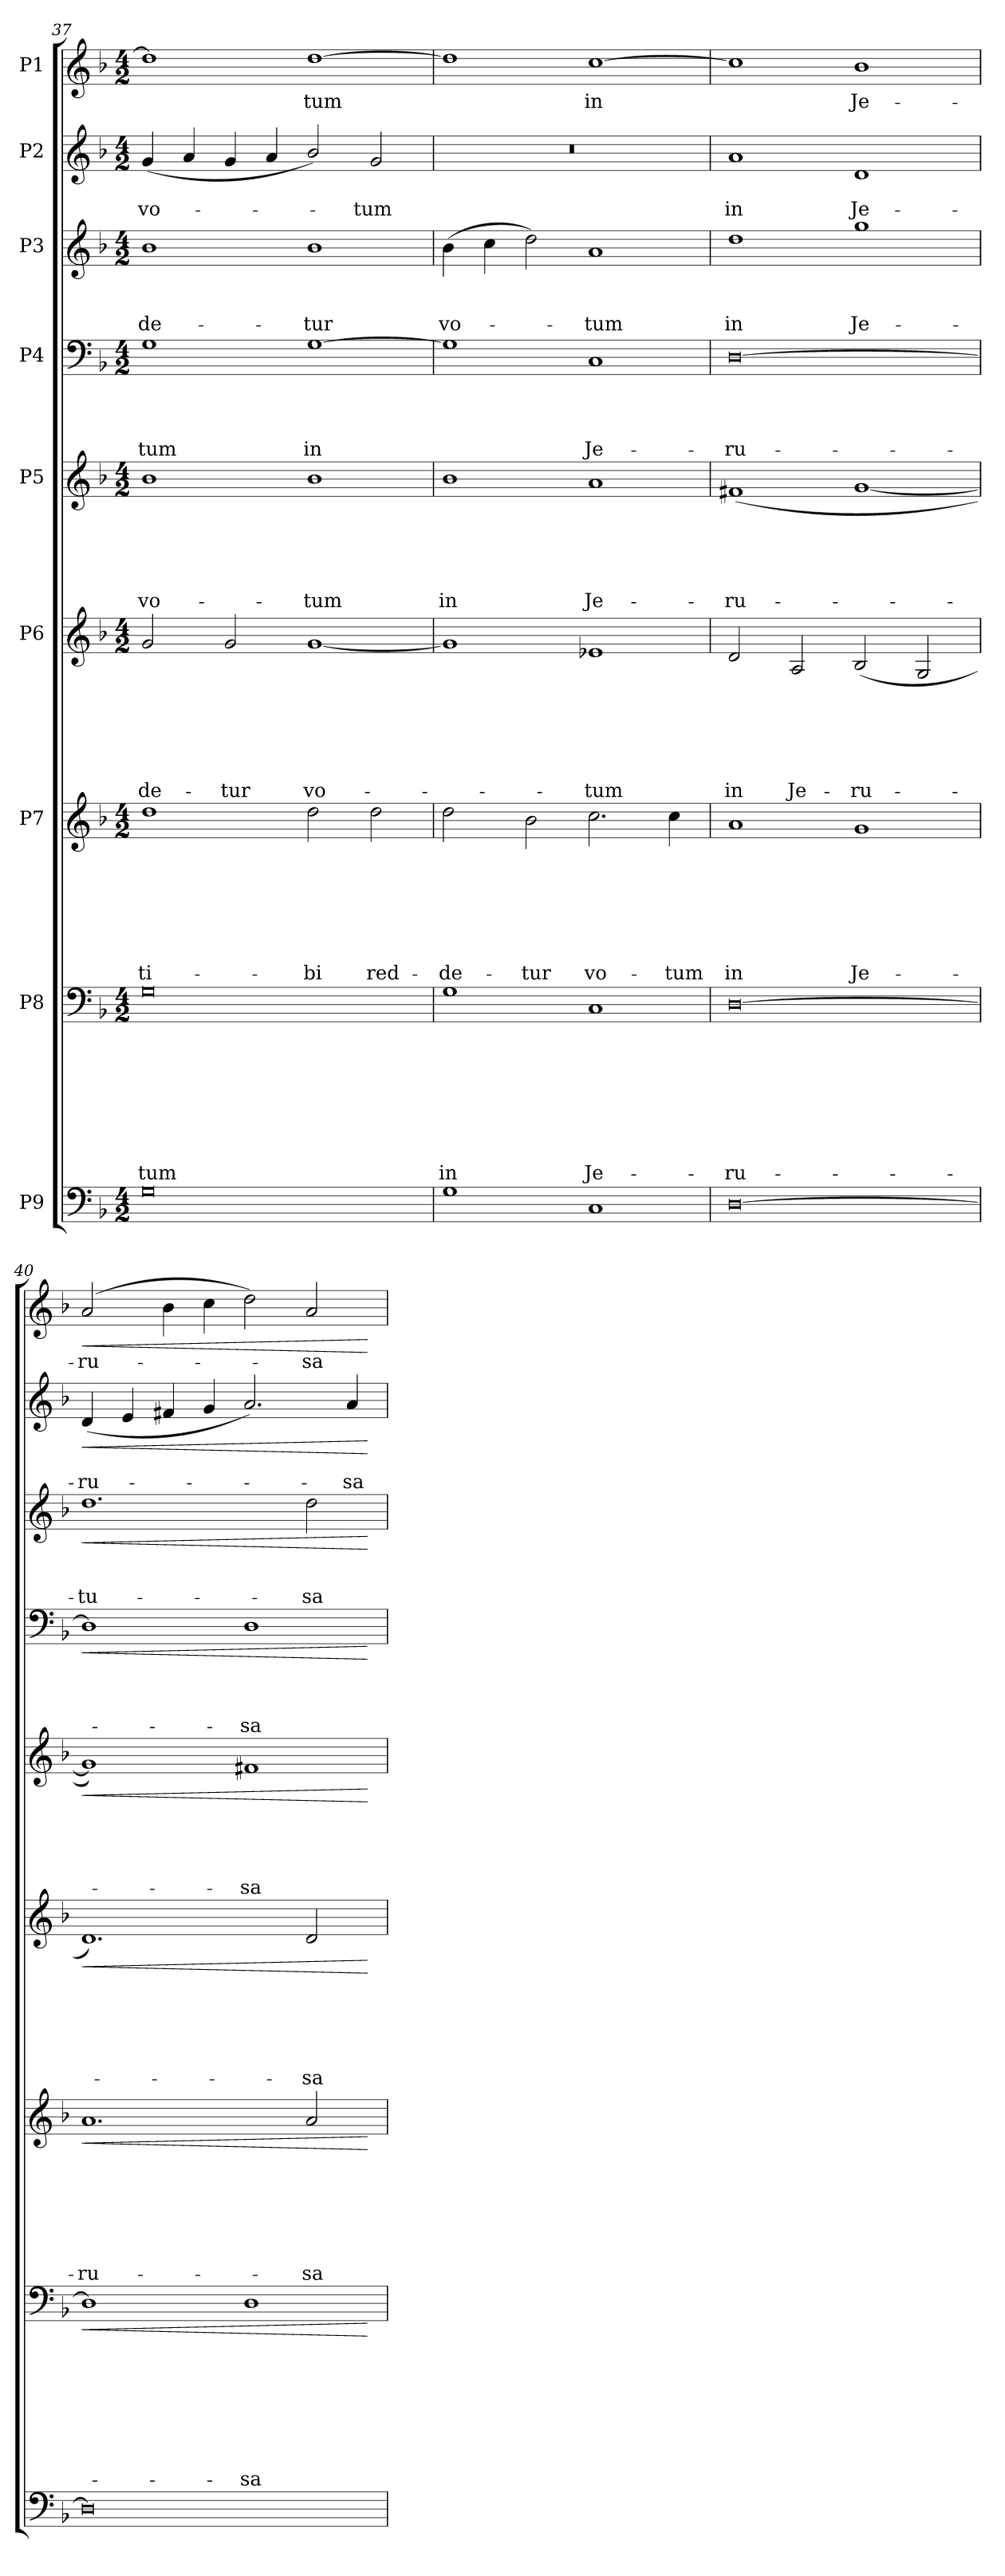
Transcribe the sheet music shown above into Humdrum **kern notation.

**kern	**kern	**text	**text	**text	**text	**text	**text	**text	**text	**dynam	**kern	**text	**text	**text	**text	**text	**text	**text	**dynam	**kern	**text	**text	**text	**text	**text	**text	**dynam	**kern	**text	**text	**text	**text	**text	**dynam	**kern	**text	**text	**text	**text	**dynam	**kern	**text	**text	**text	**dynam	**kern	**text	**text	**dynam	**kern	**text	**dynam
*part9	*part8	*part8	*part8	*part8	*part8	*part8	*part8	*part8	*part8	*part8	*part7	*part7	*part7	*part7	*part7	*part7	*part7	*part7	*part7	*part6	*part6	*part6	*part6	*part6	*part6	*part6	*part6	*part5	*part5	*part5	*part5	*part5	*part5	*part5	*part4	*part4	*part4	*part4	*part4	*part4	*part3	*part3	*part3	*part3	*part3	*part2	*part2	*part2	*part2	*part1	*part1	*part1
*staff9	*staff8	*staff8	*staff8	*staff8	*staff8	*staff8	*staff8	*staff8	*staff8	*staff8	*staff7	*staff7	*staff7	*staff7	*staff7	*staff7	*staff7	*staff7	*staff7	*staff6	*staff6	*staff6	*staff6	*staff6	*staff6	*staff6	*staff6	*staff5	*staff5	*staff5	*staff5	*staff5	*staff5	*staff5	*staff4	*staff4	*staff4	*staff4	*staff4	*staff4	*staff3	*staff3	*staff3	*staff3	*staff3	*staff2	*staff2	*staff2	*staff2	*staff1	*staff1	*staff1
*I"P9	*I"P8	*	*	*	*	*	*	*	*	*	*I"P7	*	*	*	*	*	*	*	*	*I"P6	*	*	*	*	*	*	*	*I"P5	*	*	*	*	*	*	*I"P4	*	*	*	*	*	*I"P3	*	*	*	*	*I"P2	*	*	*	*I"P1	*	*
*clefF4	*clefF4	*	*	*	*	*	*	*	*	*	*clefG2	*	*	*	*	*	*	*	*	*clefG2	*	*	*	*	*	*	*	*clefG2	*	*	*	*	*	*	*clefF4	*	*	*	*	*	*clefG2	*	*	*	*	*clefG2	*	*	*	*clefG2	*	*
*	*	*	*	*	*	*	*	*	*	*	*ITrd7c12	*	*	*	*	*	*	*	*	*	*	*	*	*	*	*	*	*	*	*	*	*	*	*	*	*	*	*	*	*	*ITrd7c12	*	*	*	*	*	*	*	*	*	*	*
*k[b-]	*k[b-]	*	*	*	*	*	*	*	*	*	*k[b-]	*	*	*	*	*	*	*	*	*k[b-]	*	*	*	*	*	*	*	*k[b-]	*	*	*	*	*	*	*k[b-]	*	*	*	*	*	*k[b-]	*	*	*	*	*k[b-]	*	*	*	*k[b-]	*	*
*F:	*F:	*	*	*	*	*	*	*	*	*	*F:	*	*	*	*	*	*	*	*	*F:	*	*	*	*	*	*	*	*F:	*	*	*	*	*	*	*F:	*	*	*	*	*	*F:	*	*	*	*	*F:	*	*	*	*F:	*	*
*M4/2	*M4/2	*	*	*	*	*	*	*	*	*	*M4/2	*	*	*	*	*	*	*	*	*M4/2	*	*	*	*	*	*	*	*M4/2	*	*	*	*	*	*	*M4/2	*	*	*	*	*	*M4/2	*	*	*	*	*M4/2	*	*	*	*M4/2	*	*
=37	=37	=37	=37	=37	=37	=37	=37	=37	=37	=37	=37	=37	=37	=37	=37	=37	=37	=37	=37	=37	=37	=37	=37	=37	=37	=37	=37	=37	=37	=37	=37	=37	=37	=37	=37	=37	=37	=37	=37	=37	=37	=37	=37	=37	=37	=37	=37	=37	=37	=37	=37	=37
!	!	!	!	!	!	!	!	!	!LO:LY:b	!	!	!	!	!	!	!	!	!LO:LY:b	!	!	!	!	!	!	!	!LO:LY:b	!	!	!	!	!	!	!LO:LY:b	!	!	!	!	!	!LO:LY:b	!	!	!	!	!LO:LY:b	!	!	!	!LO:LY:b	!	!	!	!
0G	0G	.	.	.	.	.	.	.	-tum	.	1d	.	.	.	.	.	.	ti-	.	2g/	.	.	.	.	.	-de-	.	1b-	.	.	.	.	vo-	.	1G	.	.	.	-tum	.	1B-	.	.	-de-	.	(<4g/	.	vo-	.	1dd]	.	.
.	.	.	.	.	.	.	.	.	.	.	.	.	.	.	.	.	.	.	.	.	.	.	.	.	.	.	.	.	.	.	.	.	.	.	.	.	.	.	.	.	.	.	.	.	.	4a/	.	.	.	.	.	.
!	!	!	!	!	!	!	!	!	!	!	!	!	!	!	!	!	!	!	!	!	!	!	!	!	!	!LO:LY:b	!	!	!	!	!	!	!	!	!	!	!	!	!	!	!	!	!	!	!	!	!	!	!	!	!	!
.	.	.	.	.	.	.	.	.	.	.	.	.	.	.	.	.	.	.	.	2g/	.	.	.	.	.	-tur	.	.	.	.	.	.	.	.	.	.	.	.	.	.	.	.	.	.	.	4g/	.	.	.	.	.	.
.	.	.	.	.	.	.	.	.	.	.	.	.	.	.	.	.	.	.	.	.	.	.	.	.	.	.	.	.	.	.	.	.	.	.	.	.	.	.	.	.	.	.	.	.	.	4a/	.	.	.	.	.	.
!	!	!	!	!	!	!	!	!	!	!	!	!	!	!	!	!	!	!LO:LY:b	!	!	!	!	!	!	!	!LO:LY:b	!	!	!	!	!	!	!LO:LY:b	!	!	!	!	!	!LO:LY:b	!	!	!	!	!LO:LY:b	!	!	!	!	!	!	!LO:LY:b	!
.	.	.	.	.	.	.	.	.	.	.	2d\	.	.	.	.	.	.	-bi	.	[<1g	.	.	.	.	.	vo-	.	1b-	.	.	.	.	-tum	.	[>1G	.	.	.	in	.	1B-	.	.	-tur	.	2b-/)	.	.	.	[>1dd	-tum	.
!	!	!	!	!	!	!	!	!	!	!	!	!	!	!	!	!	!	!LO:LY:b	!	!	!	!	!	!	!	!	!	!	!	!	!	!	!	!	!	!	!	!	!	!	!	!	!	!	!	!	!	!LO:LY:b	!	!	!	!
.	.	.	.	.	.	.	.	.	.	.	2d\	.	.	.	.	.	.	red-	.	.	.	.	.	.	.	.	.	.	.	.	.	.	.	.	.	.	.	.	.	.	.	.	.	.	.	2g/	.	-tum	.	.	.	.
!!LO:PB:g=z
=38	=38	=38	=38	=38	=38	=38	=38	=38	=38	=38	=38	=38	=38	=38	=38	=38	=38	=38	=38	=38	=38	=38	=38	=38	=38	=38	=38	=38	=38	=38	=38	=38	=38	=38	=38	=38	=38	=38	=38	=38	=38	=38	=38	=38	=38	=38	=38	=38	=38	=38	=38	=38
!	!	!	!	!	!	!	!	!	!LO:LY:b	!	!	!	!	!	!	!	!	!LO:LY:b	!	!	!	!	!	!	!	!	!	!	!	!	!	!	!LO:LY:b	!	!	!	!	!	!	!	!	!	!	!LO:LY:b	!	!LO:N:vis=1	!	!	!	!	!	!
1G	1G	.	.	.	.	.	.	.	in	.	2d\	.	.	.	.	.	.	-de-	.	1g]	.	.	.	.	.	.	.	1b-	.	.	.	.	in	.	1G]	.	.	.	.	.	(>4B-\	.	.	vo-	.	0r	.	.	.	1dd]	.	.
.	.	.	.	.	.	.	.	.	.	.	.	.	.	.	.	.	.	.	.	.	.	.	.	.	.	.	.	.	.	.	.	.	.	.	.	.	.	.	.	.	4c\	.	.	.	.	.	.	.	.	.	.	.
!	!	!	!	!	!	!	!	!	!	!	!	!	!	!	!	!	!	!LO:LY:b	!	!	!	!	!	!	!	!	!	!	!	!	!	!	!	!	!	!	!	!	!	!	!	!	!	!	!	!	!	!	!	!	!	!
.	.	.	.	.	.	.	.	.	.	.	2B-\	.	.	.	.	.	.	-tur	.	.	.	.	.	.	.	.	.	.	.	.	.	.	.	.	.	.	.	.	.	.	2d\)	.	.	.	.	.	.	.	.	.	.	.
!	!	!	!	!	!	!	!	!	!LO:LY:b	!	!	!	!	!	!	!	!	!LO:LY:b	!	!	!	!	!	!	!	!LO:LY:b	!	!	!	!	!	!	!LO:LY:b	!	!	!	!	!	!LO:LY:b	!	!	!	!	!LO:LY:b	!	!	!	!	!	!	!LO:LY:b	!
1C	1C	.	.	.	.	.	.	.	Je-	.	2.c\	.	.	.	.	.	.	vo-	.	1e-X	.	.	.	.	.	-tum	.	1a	.	.	.	.	Je-	.	1C	.	.	.	Je-	.	1A	.	.	-tum	.	.	.	.	.	[>1cc	in	.
!	!	!	!	!	!	!	!	!	!	!	!	!	!	!	!	!	!	!LO:LY:b	!	!	!	!	!	!	!	!	!	!	!	!	!	!	!	!	!	!	!	!	!	!	!	!	!	!	!	!	!	!	!	!	!	!
.	.	.	.	.	.	.	.	.	.	.	4c\	.	.	.	.	.	.	-tum	.	.	.	.	.	.	.	.	.	.	.	.	.	.	.	.	.	.	.	.	.	.	.	.	.	.	.	.	.	.	.	.	.	.
=39	=39	=39	=39	=39	=39	=39	=39	=39	=39	=39	=39	=39	=39	=39	=39	=39	=39	=39	=39	=39	=39	=39	=39	=39	=39	=39	=39	=39	=39	=39	=39	=39	=39	=39	=39	=39	=39	=39	=39	=39	=39	=39	=39	=39	=39	=39	=39	=39	=39	=39	=39	=39
!	!	!	!	!	!	!	!	!	!LO:LY:b	!	!	!	!	!	!	!	!	!LO:LY:b	!	!	!	!	!	!	!	!LO:LY:b	!	!	!	!	!	!	!LO:LY:b	!	!	!	!	!	!LO:LY:b	!	!	!	!	!LO:LY:b	!	!	!	!LO:LY:b	!	!	!	!
[<0D	[<0D	.	.	.	.	.	.	.	-ru-	.	1A	.	.	.	.	.	.	in	.	2d/	.	.	.	.	.	in	.	(<1f#X	.	.	.	.	-ru-	.	[<0D	.	.	.	-ru-	.	1d	.	.	in	.	1a	.	in	.	1cc]	.	.
!	!	!	!	!	!	!	!	!	!	!	!	!	!	!	!	!	!	!	!	!	!	!	!	!	!	!LO:LY:b	!	!	!	!	!	!	!	!	!	!	!	!	!	!	!	!	!	!	!	!	!	!	!	!	!	!
.	.	.	.	.	.	.	.	.	.	.	.	.	.	.	.	.	.	.	.	2A/	.	.	.	.	.	Je-	.	.	.	.	.	.	.	.	.	.	.	.	.	.	.	.	.	.	.	.	.	.	.	.	.	.
!	!	!	!	!	!	!	!	!	!	!	!	!	!	!	!	!	!	!LO:LY:b	!	!	!	!	!	!	!	!LO:LY:b	!	!	!	!	!	!	!	!	!	!	!	!	!	!	!	!	!	!LO:LY:b	!	!	!	!LO:LY:b	!	!	!LO:LY:b	!
.	.	.	.	.	.	.	.	.	.	.	1G	.	.	.	.	.	.	Je-	.	(<2B-/	.	.	.	.	.	-ru-	.	[<1g	.	.	.	.	.	.	.	.	.	.	.	.	1g	.	.	Je-	.	1d	.	Je-	.	1b-	Je-	.
.	.	.	.	.	.	.	.	.	.	.	.	.	.	.	.	.	.	.	.	2G/	.	.	.	.	.	.	.	.	.	.	.	.	.	.	.	.	.	.	.	.	.	.	.	.	.	.	.	.	.	.	.	.
=40	=40	=40	=40	=40	=40	=40	=40	=40	=40	=40	=40	=40	=40	=40	=40	=40	=40	=40	=40	=40	=40	=40	=40	=40	=40	=40	=40	=40	=40	=40	=40	=40	=40	=40	=40	=40	=40	=40	=40	=40	=40	=40	=40	=40	=40	=40	=40	=40	=40	=40	=40	=40
!	!	!	!	!	!	!	!	!	!	!LO:HP:b	!	!	!	!	!	!	!	!LO:LY:b	!LO:HP:b	!	!	!	!	!	!	!	!LO:HP:b	!	!	!	!	!	!	!LO:HP:b	!	!	!	!	!	!LO:HP:b	!	!	!	!LO:LY:b	!LO:HP:b	!	!	!LO:LY:b	!LO:HP:b	!	!LO:LY:b	!LO:HP:b
0D]	1D]	.	.	.	.	.	.	.	.	<	1.A	.	.	.	.	.	.	-ru-	<	1.d)	.	.	.	.	.	.	<	1g])	.	.	.	.	.	<	1D]	.	.	.	.	<	1.d	.	.	-tu-	<	(<4d/	.	-ru-	<	(<2a/	-ru-	<
.	.	.	.	.	.	.	.	.	.	.	.	.	.	.	.	.	.	.	.	.	.	.	.	.	.	.	.	.	.	.	.	.	.	.	.	.	.	.	.	.	.	.	.	.	.	4e/	.	.	.	.	.	.
.	.	.	.	.	.	.	.	.	.	.	.	.	.	.	.	.	.	.	.	.	.	.	.	.	.	.	.	.	.	.	.	.	.	.	.	.	.	.	.	.	.	.	.	.	.	4f#X/	.	.	.	4b-\	.	.
.	.	.	.	.	.	.	.	.	.	.	.	.	.	.	.	.	.	.	.	.	.	.	.	.	.	.	.	.	.	.	.	.	.	.	.	.	.	.	.	.	.	.	.	.	.	4g/	.	.	.	4cc\	.	.
!	!	!	!	!	!	!	!	!	!LO:LY:b	!	!	!	!	!	!	!	!	!	!	!	!	!	!	!	!	!	!	!	!	!	!	!	!LO:LY:b	!	!	!	!	!	!LO:LY:b	!	!	!	!	!	!	!	!	!	!	!	!	!
.	1D	.	.	.	.	.	.	.	-sa-	.	.	.	.	.	.	.	.	.	.	.	.	.	.	.	.	.	.	1f#X	.	.	.	.	-sa-	.	1D	.	.	.	-sa-	.	.	.	.	.	.	2.a/)	.	.	.	2dd\)	.	.
!	!	!	!	!	!	!	!	!	!	!	!	!	!	!	!	!	!	!LO:LY:b	!	!	!	!	!	!	!	!LO:LY:b	!	!	!	!	!	!	!	!	!	!	!	!	!	!	!	!	!	!LO:LY:b	!	!	!	!	!	!	!LO:LY:b	!
.	.	.	.	.	.	.	.	.	.	.	2A/	.	.	.	.	.	.	-sa-	.	2d/	.	.	.	.	.	-sa-	.	.	.	.	.	.	.	.	.	.	.	.	.	.	2d\	.	.	-sa-	.	.	.	.	.	2a/	-sa-	.
!	!	!	!	!	!	!	!	!	!	!	!	!	!	!	!	!	!	!	!	!	!	!	!	!	!	!	!	!	!	!	!	!	!	!	!	!	!	!	!	!	!	!	!	!	!	!	!	!LO:LY:b	!	!	!	!
.	.	.	.	.	.	.	.	.	.	.	.	.	.	.	.	.	.	.	.	.	.	.	.	.	.	.	.	.	.	.	.	.	.	.	.	.	.	.	.	.	.	.	.	.	.	4a/	.	-sa-	.	.	.	.
.	.	.	.	.	.	.	.	.	.	[	.	.	.	.	.	.	.	.	[	.	.	.	.	.	.	.	[	.	.	.	.	.	.	[	.	.	.	.	.	[	.	.	.	.	[	.	.	.	[	.	.	[
=	=	=	=	=	=	=	=	=	=	=	=	=	=	=	=	=	=	=	=	=	=	=	=	=	=	=	=	=	=	=	=	=	=	=	=	=	=	=	=	=	=	=	=	=	=	=	=	=	=	=	=	=
*-	*-	*-	*-	*-	*-	*-	*-	*-	*-	*-	*-	*-	*-	*-	*-	*-	*-	*-	*-	*-	*-	*-	*-	*-	*-	*-	*-	*-	*-	*-	*-	*-	*-	*-	*-	*-	*-	*-	*-	*-	*-	*-	*-	*-	*-	*-	*-	*-	*-	*-	*-	*-
